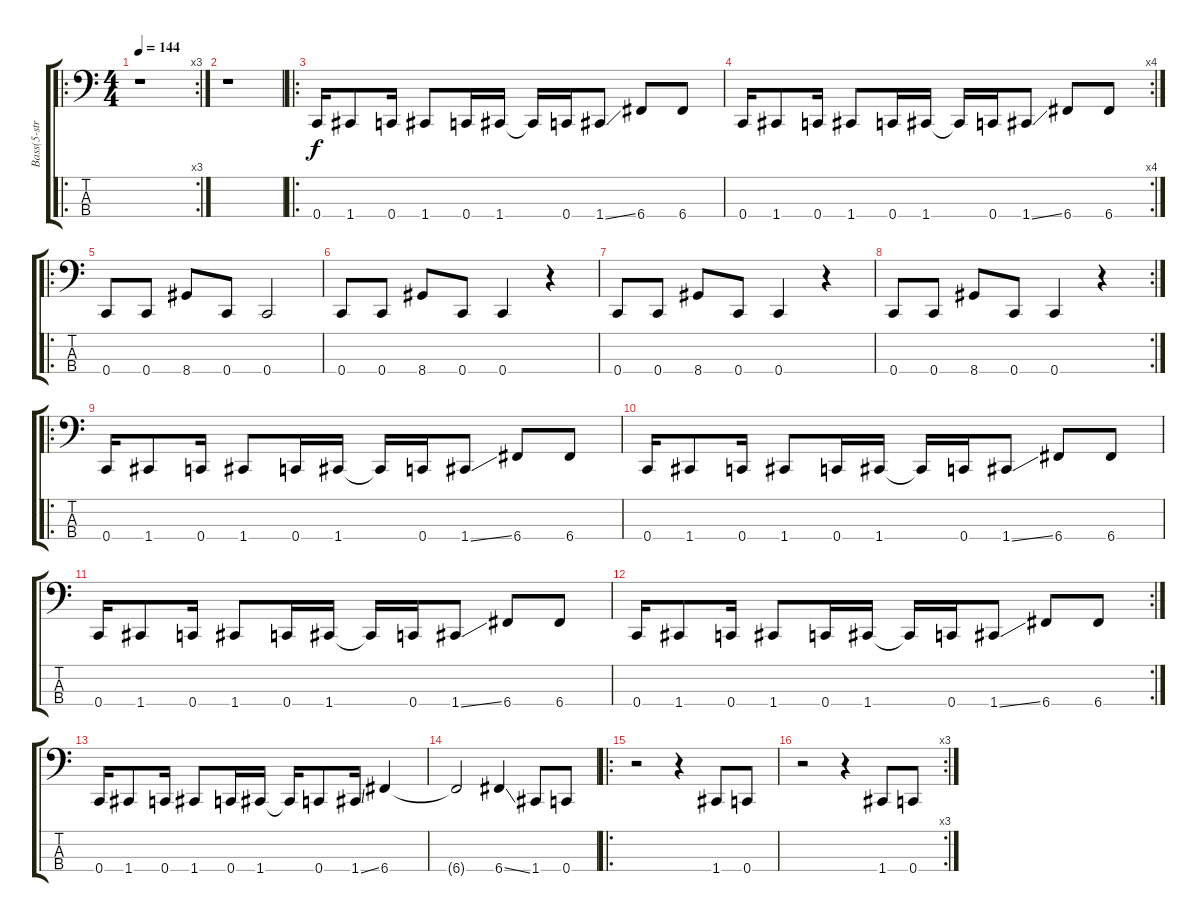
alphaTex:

\track ("Bass(5-string arr. for 4)" "Bass(5-str") {instrument electricbasspick}
\staff {score tabs}
\tuning (F2 C2 G1 C1) {hide}
\ro
\rc 3
\ts (4 4)
\tempo 144
\clef f4
\ks c
r.1{dy f instrument electricbasspick} |
r.1 |
\ro
0.4.16 1.4.8 0.4.16 1.4.8 0.4.16 1.4.16 1.4{t}.16 0.4.16 1.4{ss}.8 6.4.8 6.4.8 |
\rc 4
0.4.16 1.4.8 0.4.16 1.4.8 0.4.16 1.4.16 1.4{t}.16 0.4.16 1.4{ss}.8 6.4.8 6.4.8 |
\ro
0.4.8 0.4.8 8.4.8 0.4.8 0.4.2 |
0.4.8 0.4.8 8.4.8 0.4.8 0.4.4 r.4 |
0.4.8 0.4.8 8.4.8 0.4.8 0.4.4 r.4 |
\rc 2
0.4.8 0.4.8 8.4.8 0.4.8 0.4.4 r.4 |
\ro
0.4.16 1.4.8 0.4.16 1.4.8 0.4.16 1.4.16 1.4{t}.16 0.4.16 1.4{ss}.8 6.4.8 6.4.8 |
0.4.16 1.4.8 0.4.16 1.4.8 0.4.16 1.4.16 1.4{t}.16 0.4.16 1.4{ss}.8 6.4.8 6.4.8 |
0.4.16 1.4.8 0.4.16 1.4.8 0.4.16 1.4.16 1.4{t}.16 0.4.16 1.4{ss}.8 6.4.8 6.4.8 |
\rc 2
0.4.16 1.4.8 0.4.16 1.4.8 0.4.16 1.4.16 1.4{t}.16 0.4.16 1.4{ss}.8 6.4.8 6.4.8 |
0.4.16 1.4.8 0.4.16 1.4.8 0.4.16 1.4.16 1.4{t}.16 0.4.8 1.4{ss}.16 6.4.4 |
6.4{t}.2 6.4{ss}.4 1.4.8 0.4.8 |
\ro
r.2 r.4 1.4.8 0.4.8 |
\rc 3
r.2 r.4 1.4.8 0.4.8
